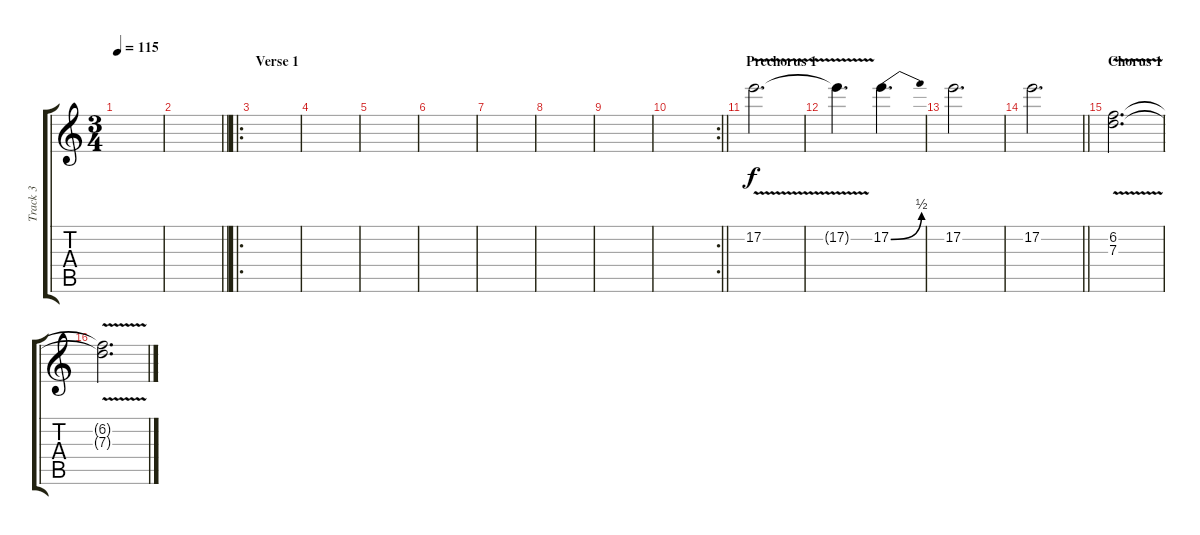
\track ("Track 3" "Track 3") {instrument overdrivenguitar}
\staff {score tabs}
\tuning (E4 B3 G3 D3 A2 D2) {hide}
\ts (3 4)
\tempo 115
\clef g2
\ks c
|
\barLineRight lightlight
|
\ro
\section ("" "Verse 1")
|
|
|
|
|
|
|
\rc 2
\barLineRight lightlight
|
\section ("" "Prechorus 1")
17.2{v}.2{d} |
17.2{v t}.4{d} 17.2{be (bend 0 0 60 2)}.4{d} |
17.2.2{d} |
\barLineRight lightlight
17.2.2{d} |
\section ("" "Chorus 1")
(6.2{v} 7.3{v}).2{d} |
(6.2{t} 7.3{t}).2{d}
